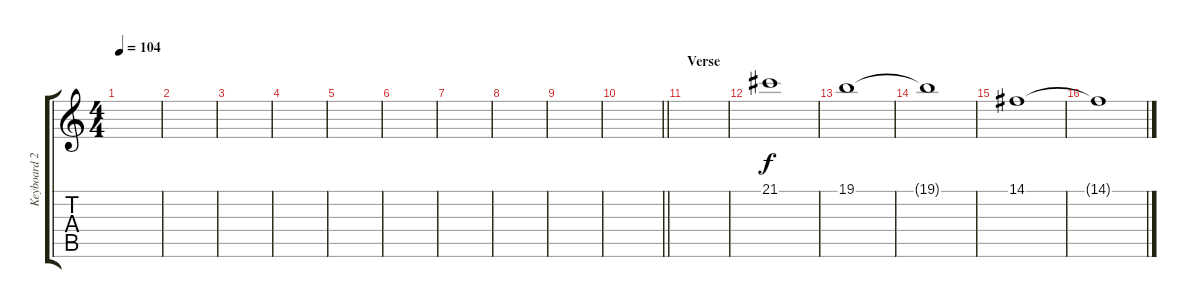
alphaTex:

\track ("Keyboard 2" "Keyboard 2") {instrument pad2warm}
\staff {score tabs}
\tuning (E4 B3 G3 D3 A2 E2) {hide}
\ts (4 4)
\tempo 104
\clef g2
\ks c
|
|
|
|
|
|
|
|
|
\barLineRight lightlight
|
\section ("" "Verse")
|
21.1.1 |
19.1.1 |
19.1{t}.1 |
14.1.1 |
14.1{t}.1
